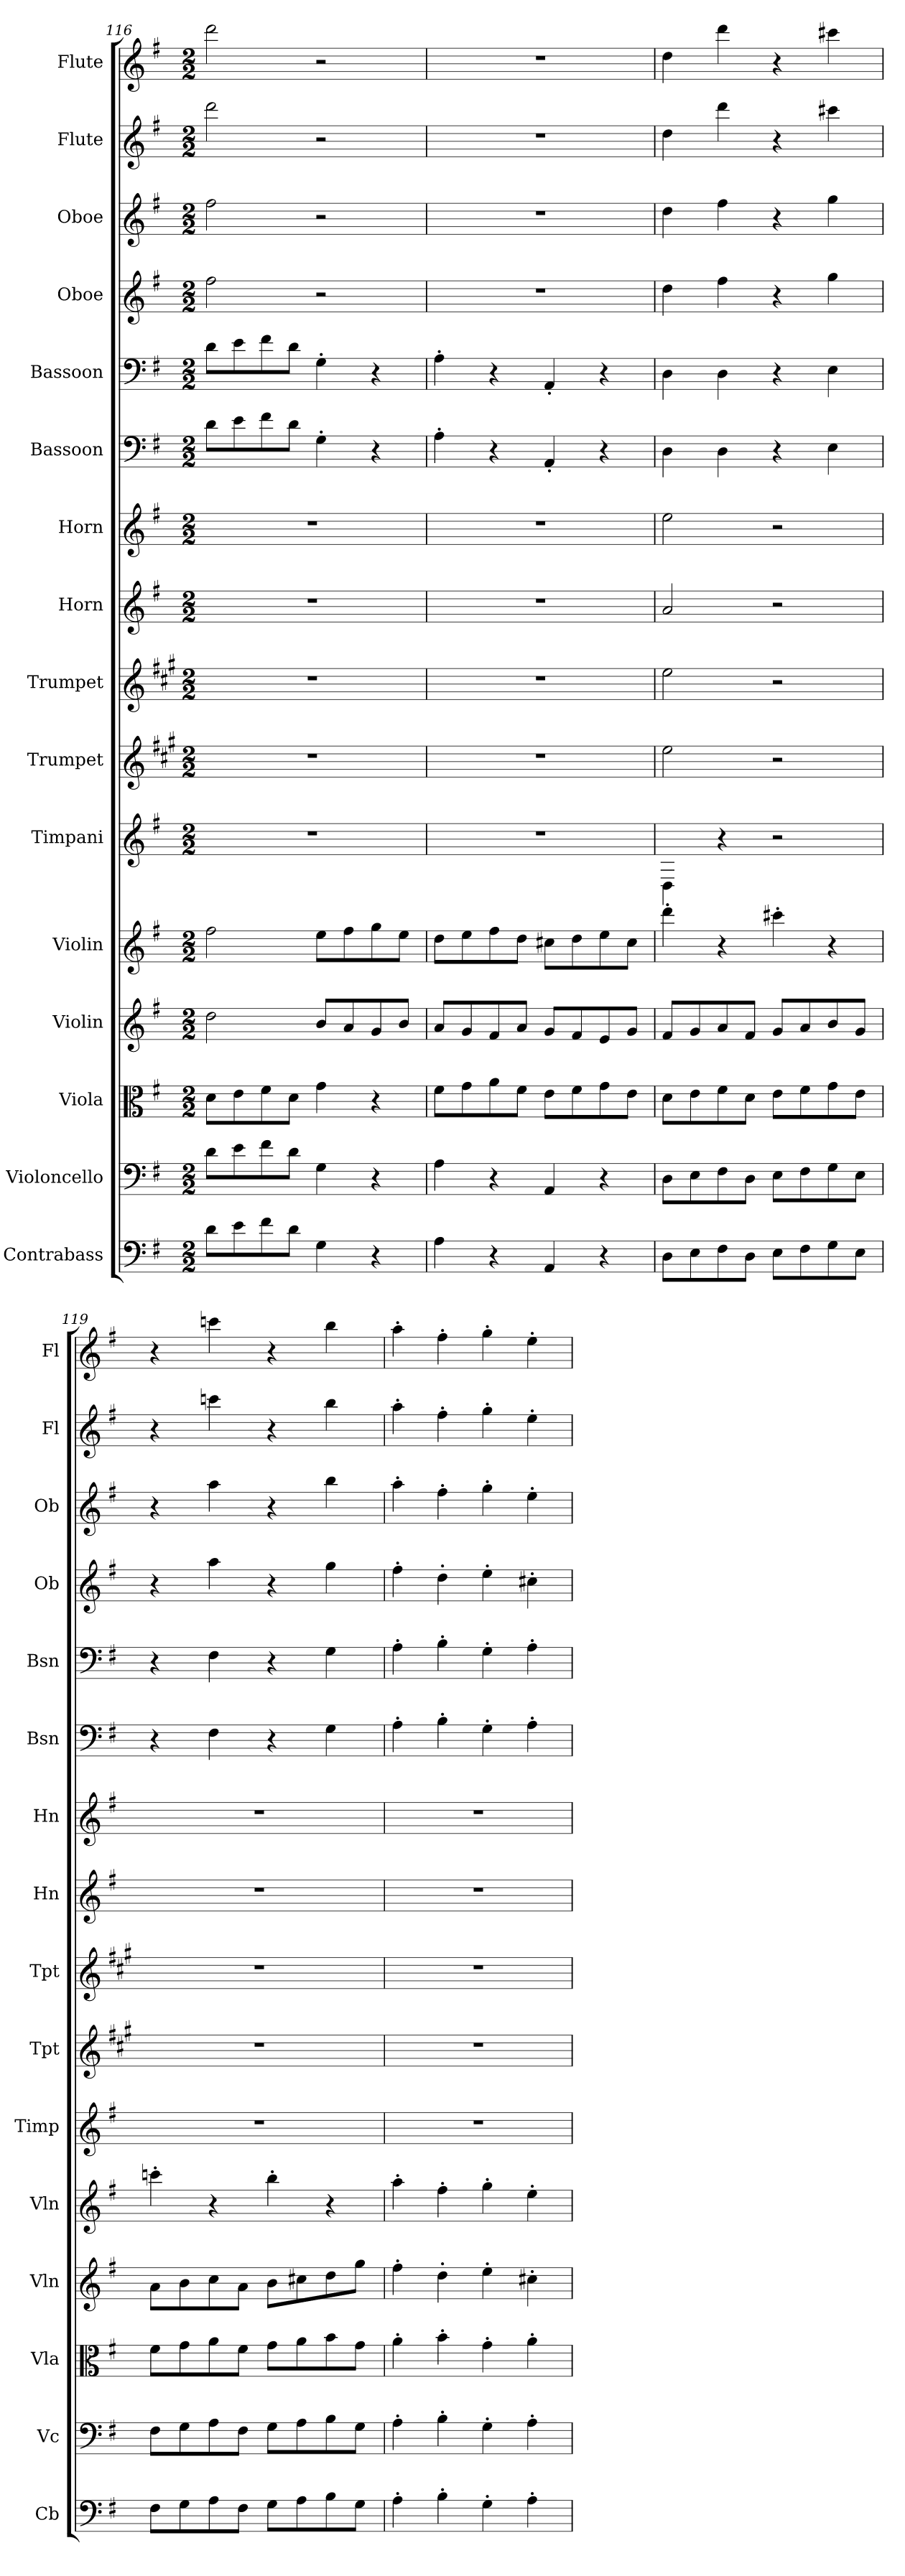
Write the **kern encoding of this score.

**kern	**kern	**kern	**kern	**kern	**kern	**kern	**kern	**kern	**kern	**kern	**kern	**kern	**kern	**kern	**kern
*part16	*part15	*part14	*part13	*part12	*part11	*part10	*part9	*part8	*part7	*part6	*part5	*part4	*part3	*part2	*part1
*staff16	*staff15	*staff14	*staff13	*staff12	*staff11	*staff10	*staff9	*staff8	*staff7	*staff6	*staff5	*staff4	*staff3	*staff2	*staff1
*I"Contrabass	*I"Violoncello	*I"Viola	*I"Violin	*I"Violin	*I"Timpani	*I"Trumpet	*I"Trumpet	*I"Horn	*I"Horn	*I"Bassoon	*I"Bassoon	*I"Oboe	*I"Oboe	*I"Flute	*I"Flute
*I'Cb	*I'Vc	*I'Vla	*I'Vln	*I'Vln	*I'Timp	*I'Tpt	*I'Tpt	*I'Hn	*I'Hn	*I'Bsn	*I'Bsn	*I'Ob	*I'Ob	*I'Fl	*I'Fl
*clefF4	*clefF4	*clefC3	*clefG2	*clefG2	*clefG2	*clefG2	*clefG2	*clefG2	*clefG2	*clefF4	*clefF4	*clefG2	*clefG2	*clefG2	*clefG2
*ITrd7c12	*	*	*	*	*	*ITrd1c2	*ITrd1c2	*ITrd4c7	*ITrd4c7	*	*	*	*	*	*
*k[f#]	*k[f#]	*k[f#]	*k[f#]	*k[f#]	*k[f#]	*k[f#]	*k[f#]	*k[]	*k[]	*k[f#]	*k[f#]	*k[f#]	*k[f#]	*k[f#]	*k[f#]
*M2/2	*M2/2	*M2/2	*M2/2	*M2/2	*M2/2	*M2/2	*M2/2	*M2/2	*M2/2	*M2/2	*M2/2	*M2/2	*M2/2	*M2/2	*M2/2
=116	=116	=116	=116	=116	=116	=116	=116	=116	=116	=116	=116	=116	=116	=116	=116
8D\L	8d\L	8d\L	2dd\	2ff#\	1r	1r	1r	1r	1r	8d\L	8d\L	2ff#\	2ff#\	2ddd\	2ddd\
8E\	8e\	8e\	.	.	.	.	.	.	.	8e\	8e\	.	.	.	.
8F#\	8f#\	8f#\	.	.	.	.	.	.	.	8f#\	8f#\	.	.	.	.
8D\J	8d\J	8d\J	.	.	.	.	.	.	.	8d\J	8d\J	.	.	.	.
4GG\	4G\	4g\	8b/L	8ee\L	.	.	.	.	.	4G'\	4G'\	2r	2r	2r	2r
.	.	.	8a/	8ff#\	.	.	.	.	.	.	.	.	.	.	.
4r	4r	4r	8g/	8gg\	.	.	.	.	.	4r	4r	.	.	.	.
.	.	.	8b/J	8ee\J	.	.	.	.	.	.	.	.	.	.	.
=117	=117	=117	=117	=117	=117	=117	=117	=117	=117	=117	=117	=117	=117	=117	=117
4AA\	4A\	8f#\L	8a/L	8dd\L	1r	1r	1r	1r	1r	4A'\	4A'\	1r	1r	1r	1r
.	.	8g\	8g/	8ee\	.	.	.	.	.	.	.	.	.	.	.
4r	4r	8a\	8f#/	8ff#\	.	.	.	.	.	4r	4r	.	.	.	.
.	.	8f#\J	8a/J	8dd\J	.	.	.	.	.	.	.	.	.	.	.
4AAA/	4AA/	8e\L	8g/L	8cc#X\L	.	.	.	.	.	4AA'/	4AA'/	.	.	.	.
.	.	8f#\	8f#/	8dd\	.	.	.	.	.	.	.	.	.	.	.
4r	4r	8g\	8e/	8ee\	.	.	.	.	.	4r	4r	.	.	.	.
.	.	8e\J	8g/J	8cc#\J	.	.	.	.	.	.	.	.	.	.	.
=118	=118	=118	=118	=118	=118	=118	=118	=118	=118	=118	=118	=118	=118	=118	=118
8DD\L	8D\L	8d\L	8f#/L	4ddd'\	4D\	2dd\	2dd\	2d/	2a\	4D\	4D\	4dd\	4dd\	4dd\	4dd\
8EE\	8E\	8e\	8g/	.	.	.	.	.	.	.	.	.	.	.	.
8FF#\	8F#\	8f#\	8a/	4r	4r	.	.	.	.	4D\	4D\	4ff#\	4ff#\	4ddd\	4ddd\
8DD\J	8D\J	8d\J	8f#/J	.	.	.	.	.	.	.	.	.	.	.	.
8EE\L	8E\L	8e\L	8g/L	4ccc#X'\	2r	2r	2r	2r	2r	4r	4r	4r	4r	4r	4r
8FF#\	8F#\	8f#\	8a/	.	.	.	.	.	.	.	.	.	.	.	.
8GG\	8G\	8g\	8b/	4r	.	.	.	.	.	4E\	4E\	4gg\	4gg\	4ccc#X\	4ccc#X\
8EE\J	8E\J	8e\J	8g/J	.	.	.	.	.	.	.	.	.	.	.	.
=119	=119	=119	=119	=119	=119	=119	=119	=119	=119	=119	=119	=119	=119	=119	=119
8FF#\L	8F#\L	8f#\L	8a\L	4cccn'\	1r	1r	1r	1r	1r	4r	4r	4r	4r	4r	4r
8GG\	8G\	8g\	8b\	.	.	.	.	.	.	.	.	.	.	.	.
8AA\	8A\	8a\	8cc\	4r	.	.	.	.	.	4F#\	4F#\	4aa\	4aa\	4cccn\	4cccn\
8FF#\J	8F#\J	8f#\J	8a\J	.	.	.	.	.	.	.	.	.	.	.	.
8GG\L	8G\L	8g\L	8b\L	4bb'\	.	.	.	.	.	4r	4r	4r	4r	4r	4r
8AA\	8A\	8a\	8cc#X\	.	.	.	.	.	.	.	.	.	.	.	.
8BB\	8B\	8b\	8dd\	4r	.	.	.	.	.	4G\	4G\	4gg\	4bb\	4bb\	4bb\
8GG\J	8G\J	8g\J	8gg\J	.	.	.	.	.	.	.	.	.	.	.	.
=120	=120	=120	=120	=120	=120	=120	=120	=120	=120	=120	=120	=120	=120	=120	=120
4AA'\	4A'\	4a'\	4ff#'\	4aa'\	1r	1r	1r	1r	1r	4A'\	4A'\	4ff#'\	4aa'\	4aa'\	4aa'\
4BB'\	4B'\	4b'\	4dd'\	4ff#'\	.	.	.	.	.	4B'\	4B'\	4dd'\	4ff#'\	4ff#'\	4ff#'\
4GG'\	4G'\	4g'\	4ee'\	4gg'\	.	.	.	.	.	4G'\	4G'\	4ee'\	4gg'\	4gg'\	4gg'\
4AA'\	4A'\	4a'\	4cc#X'\	4ee'\	.	.	.	.	.	4A'\	4A'\	4cc#X'\	4ee'\	4ee'\	4ee'\
=	=	=	=	=	=	=	=	=	=	=	=	=	=	=	=
*-	*-	*-	*-	*-	*-	*-	*-	*-	*-	*-	*-	*-	*-	*-	*-
